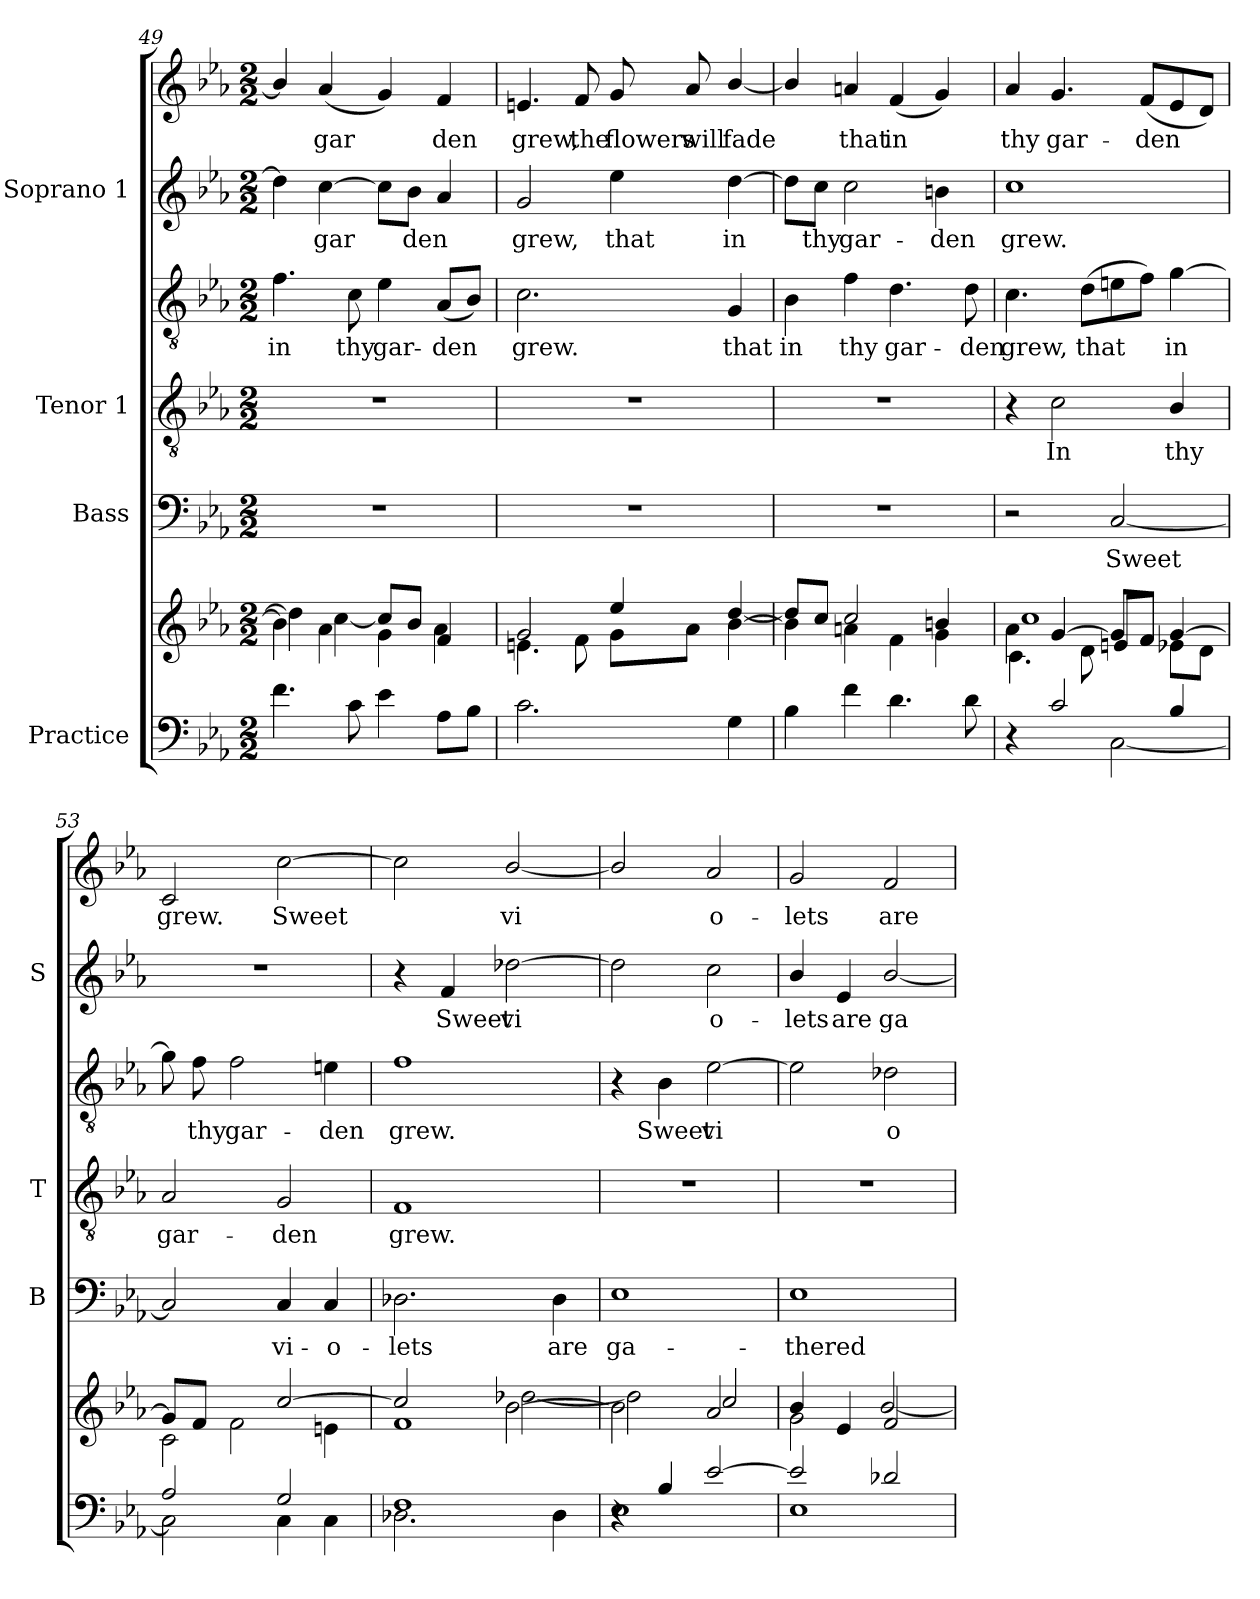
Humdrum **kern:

**kern	**kern	**kern	**text	**kern	**text	**kern	**text	**kern	**text	**kern	**text
*part4	*part4	*part3	*part3	*part2	*part2	*part2	*part2	*part1	*part1	*part1	*part1
*staff7	*staff6	*staff5	*staff5	*staff4	*staff4	*staff3	*staff3	*staff2	*staff2	*staff1	*staff1
*I"Practice	*	*I"Bass	*	*I"Tenor 1	*	*	*	*I"Soprano 1	*	*	*
*	*	*I'B	*	*I'T	*	*	*	*I'S	*	*	*
*clefF4	*clefG2	*clefF4	*	*clefGv2	*	*clefGv2	*	*clefG2	*	*clefG2	*
*k[b-e-a-]	*k[b-e-a-]	*k[b-e-a-]	*	*k[b-e-a-]	*	*k[b-e-a-]	*	*k[b-e-a-]	*	*k[b-e-a-]	*
*E-:	*E-:	*E-:	*	*E-:	*	*E-:	*	*E-:	*	*E-:	*
*M2/2	*M2/2	*M2/2	*	*M2/2	*	*M2/2	*	*M2/2	*	*M2/2	*
=49	=49	=49	=49	=49	=49	=49	=49	=49	=49	=49	=49
*^	*^	*	*	*	*	*	*	*	*	*	*
*	*^	*	*	*	*	*	*	*	*	*	*	*	*
!	!	!	!	!	!	!	!	!	!	!LO:LY:b	!	!	!	!
4.f\	1ryy	1ryy	4b-\]	4dd-\]	1r	.	1r	.	4.f\	in	4dd-\]	.	4b-/]	.
!	!	!	!	!	!	!	!	!	!	!	!	!LO:LY:b	!	!LO:LY:b
.	.	.	4a-\	[<4cc\	.	.	.	.	.	.	[4cc\	gar­	(<4a-/	gar­
!	!	!	!	!	!	!	!	!	!	!LO:LY:b	!	!	!	!
8c\	.	.	.	.	.	.	.	.	8c\	thy	.	.	.	.
!	!	!	!	!	!	!	!	!	!	!LO:LY:b	!	!	!	!
4e-\	.	.	4g\	8cc/L]	.	.	.	.	4e-\	gar-	8cc\L]	.	4g/)	.
!	!	!	!	!	!	!	!	!	!	!	!	!LO:LY:b	!	!
.	.	.	.	8b-/J	.	.	.	.	.	.	8b-\J	den	.	.
!	!	!	!	!	!	!	!	!	!	!LO:LY:b	!	!	!	!LO:LY:b
8A-\L	.	.	4f/	4a-\	.	.	.	.	(<8A-/L	-den	4a-/	.	4f/	den
8B-\J	.	.	.	.	.	.	.	.	8B-/J)	.	.	.	.	.
!!LO:PB:g=z
=50	=50	=50	=50	=50	=50	=50	=50	=50	=50	=50	=50	=50	=50	=50
!	!	!	!	!	!	!	!	!	!	!LO:LY:b	!	!LO:LY:b	!	!LO:LY:b
2.c\	1ryy	1ryy	4.en\	2g/	1r	.	1r	.	2.c\	grew.	2g/	grew,	4.en/	grew,
!	!	!	!	!	!	!	!	!	!	!	!	!	!	!LO:LY:b
.	.	.	8f\	.	.	.	.	.	.	.	.	.	8f/	the
!	!	!	!	!	!	!	!	!	!	!	!	!LO:LY:b	!	!LO:LY:b
.	.	.	8g\L	4ee-/	.	.	.	.	.	.	4ee-\	that	8g/	flowers
!	!	!	!	!	!	!	!	!	!	!	!	!	!	!LO:LY:b
.	.	.	8a-\J	.	.	.	.	.	.	.	.	.	8a-/	will
!	!	!	!	!	!	!	!	!	!	!LO:LY:b	!	!LO:LY:b	!	!LO:LY:b
4G\	.	.	[<4b-\	[>4dd/	.	.	.	.	4G/	that	[4dd\	in	[4b-/	fade
=51	=51	=51	=51	=51	=51	=51	=51	=51	=51	=51	=51	=51	=51	=51
!	!	!	!	!	!	!	!	!	!	!LO:LY:b	!	!	!	!
4B-\	1ryy	1ryy	4b-\]	8dd/L]	1r	.	1r	.	4B-\	in	8dd\L]	.	4b-/]	.
!	!	!	!	!	!	!	!	!	!	!	!	!LO:LY:b	!	!
.	.	.	.	8cc/J	.	.	.	.	.	.	8cc\J	thy	.	.
!	!	!	!	!	!	!	!	!	!	!LO:LY:b	!	!LO:LY:b	!	!LO:LY:b
4f\	.	.	4an\	2cc/	.	.	.	.	4f\	thy	2cc\	gar-	4an/	that
!	!	!	!	!	!	!	!	!	!	!LO:LY:b	!	!	!	!LO:LY:b
4.d\	.	.	4f\	.	.	.	.	.	4.d\	gar-	.	.	(<4f/	in
!	!	!	!	!	!	!	!	!	!	!	!	!LO:LY:b	!	!
.	.	.	4g\	4bn/	.	.	.	.	.	.	4bn\	-den	4g/)	.
!	!	!	!	!	!	!	!	!	!	!LO:LY:b	!	!	!	!
8d\	.	.	.	.	.	.	.	.	8d\	-den	.	.	.	.
*	*v	*v	*	*	*	*	*	*	*	*	*	*	*	*
=52	=52	=52	=52	=52	=52	=52	=52	=52	=52	=52	=52	=52	=52
*	*	*	*^	*	*	*	*	*	*	*	*	*	*
!	!	!	!	!	!	!	!	!	!	!LO:LY:b	!	!LO:LY:b	!	!LO:LY:b
4r	2ryy	4a-\	1cc	4.c\	2r	.	4r	.	4.c\	grew,	1cc	grew.	4a-/	thy
!	!	!	!	!	!	!	!	!LO:LY:b	!	!	!	!	!	!LO:LY:b
2c/	.	[>4g/	.	.	.	.	2c\	In	.	.	.	.	4.g/	gar-
!	!	!	!	!	!	!	!	!	!	!LO:LY:b	!	!	!	!
.	.	.	.	8d\	.	.	.	.	(>8d\L	that	.	.	.	.
!	!	!	!	!	!	!LO:LY:b	!	!	!	!	!	!	!	!
.	[<2C\	8g/L]	.	8en/L	[2C/	Sweet	.	.	8en\	.	.	.	.	.
!	!	!	!	!	!	!	!	!	!	!	!	!	!	!LO:LY:b
.	.	8f/J	.	8f/J	.	.	.	.	8f\J)	.	.	.	(<8f/L	-den
!	!	!	!	!	!	!	!	!LO:LY:b	!	!LO:LY:b	!	!	!	!
4B-/	.	8e-\L	.	[4g/	.	.	4B-/	thy	[4g\	in	.	.	8e-/	.
.	.	8d\J	.	.	.	.	.	.	.	.	.	.	8d/J)	.
=53	=53	=53	=53	=53	=53	=53	=53	=53	=53	=53	=53	=53	=53	=53
!	!	!	!	!	!	!	!	!LO:LY:b	!	!	!	!	!	!LO:LY:b
2A-/	2C\]	2c\	1ryy	8g/L]	2C/]	.	2A-/	gar-	8g\]	.	1r	.	2c/	grew.
!	!	!	!	!	!	!	!	!	!	!LO:LY:b	!	!	!	!
.	.	.	.	8f/J	.	.	.	.	8f\	thy	.	.	.	.
!	!	!	!	!	!	!	!	!	!	!LO:LY:b	!	!	!	!
.	.	.	.	2f\	.	.	.	.	2f\	gar-	.	.	.	.
!	!	!	!	!	!	!LO:LY:b	!	!LO:LY:b	!	!	!	!	!	!LO:LY:b
2G/	4C\	[>2cc/	.	.	4C/	vi-	2G/	-den	.	.	.	.	[2cc\	Sweet
!	!	!	!	!	!	!LO:LY:b	!	!	!	!LO:LY:b	!	!	!	!
.	4C\	.	.	4en\	4C/	-o-	.	.	4en\	-den	.	.	.	.
=54	=54	=54	=54	=54	=54	=54	=54	=54	=54	=54	=54	=54	=54	=54
!	!	!	!	!	!	!LO:LY:b	!	!LO:LY:b	!	!LO:LY:b	!	!	!	!
1F	2.D-X\	2cc/]	4ryy	1f	2.D-X\	-lets	1F	grew.	1f	grew.	4r	.	2cc\]	.
!	!	!	!	!	!	!	!	!	!	!	!	!LO:LY:b	!	!
.	.	.	4f/yy	.	.	.	.	.	.	.	4f/	Sweet	.	.
!	!	!	!	!	!	!	!	!	!	!	!	!LO:LY:b	!	!LO:LY:b
.	.	[<2b-\	[<2dd-X\	.	.	.	.	.	.	.	[2dd-X\	vi­	[2b-/	vi­
!	!	!	!	!	!	!LO:LY:b	!	!	!	!	!	!	!	!
.	4D-\	.	.	.	4D-\	are	.	.	.	.	.	.	.	.
*	*	*	*v	*v	*	*	*	*	*	*	*	*	*	*
!!LO:LB:g=z
=55	=55	=55	=55	=55	=55	=55	=55	=55	=55	=55	=55	=55	=55
*	*^	*	*	*	*	*	*	*	*	*	*	*	*
!	!	!	!	!	!	!LO:LY:b	!	!	!	!	!	!	!	!
4r	1ryy	1E-	2b-\]	2dd-\]	1E-	ga-	1r	.	4r	.	2dd-\]	.	2b-/]	.
!	!	!	!	!	!	!	!	!	!	!LO:LY:b	!	!	!	!
4B-/	.	.	.	.	.	.	.	.	4B-\	Sweet	.	.	.	.
!	!	!	!	!	!	!	!	!	!	!LO:LY:b	!	!LO:LY:b	!	!LO:LY:b
[>2e-/	.	.	2a-/	2cc/	.	.	.	.	[2e-\	vi­	2cc\	-o-	2a-/	o-
=56	=56	=56	=56	=56	=56	=56	=56	=56	=56	=56	=56	=56	=56	=56
!	!	!	!	!	!	!LO:LY:b	!	!	!	!	!	!LO:LY:b	!	!LO:LY:b
2e-/]	1ryy	1E-	2g\	4b-/	1E-	-thered	1r	.	2e-\]	.	4b-/	lets	2g/	-lets
!	!	!	!	!	!	!	!	!	!	!	!	!LO:LY:b	!	!
.	.	.	.	4e-/	.	.	.	.	.	.	4e-/	are	.	.
!	!	!	!	!	!	!	!	!	!	!LO:LY:b	!	!LO:LY:b	!	!LO:LY:b
2d-X/	.	.	2f/	[>2b-/	.	.	.	.	2d-X\	o-	[2b-/	ga­	2f/	are
*v	*v	*v	*	*	*	*	*	*	*	*	*	*	*	*
*	*v	*v	*	*	*	*	*	*	*	*	*	*
=	=	=	=	=	=	=	=	=	=	=	=
*-	*-	*-	*-	*-	*-	*-	*-	*-	*-	*-	*-
